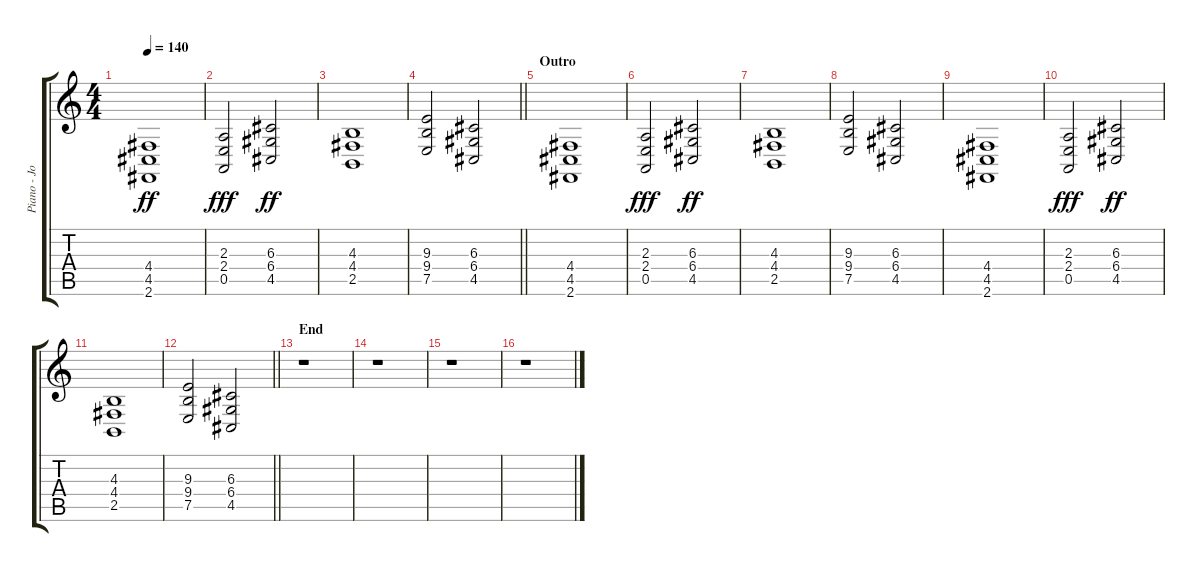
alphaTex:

\track ("Piano - Joe Hahn" "Piano - Jo") {instrument acousticgrandpiano}
\staff {score tabs}
\tuning (E4 B3 G3 D3 A2 E2) {hide}
\ts (4 4)
\tempo 140
\clef g2
\ks c
(4.4 4.5 2.6).1{dy ff} |
(2.3 2.4 0.5).2{dy fff} (6.3 6.4 4.5).2{dy ff} |
(4.3 4.4 2.5).1 |
\barLineRight lightlight
(9.3 9.4 7.5).2 (6.3 6.4 4.5).2 |
\section ("" "Outro")
(4.4 4.5 2.6).1 |
(2.3 2.4 0.5).2{dy fff} (6.3 6.4 4.5).2{dy ff} |
(4.3 4.4 2.5).1 |
(9.3 9.4 7.5).2 (6.3 6.4 4.5).2 |
(4.4 4.5 2.6).1 |
(2.3 2.4 0.5).2{dy fff} (6.3 6.4 4.5).2{dy ff} |
(4.3 4.4 2.5).1 |
\barLineRight lightlight
(9.3 9.4 7.5).2 (6.3 6.4 4.5).2 |
\section ("" "End")
r.1 |
r.1 |
r.1 |
r.1
